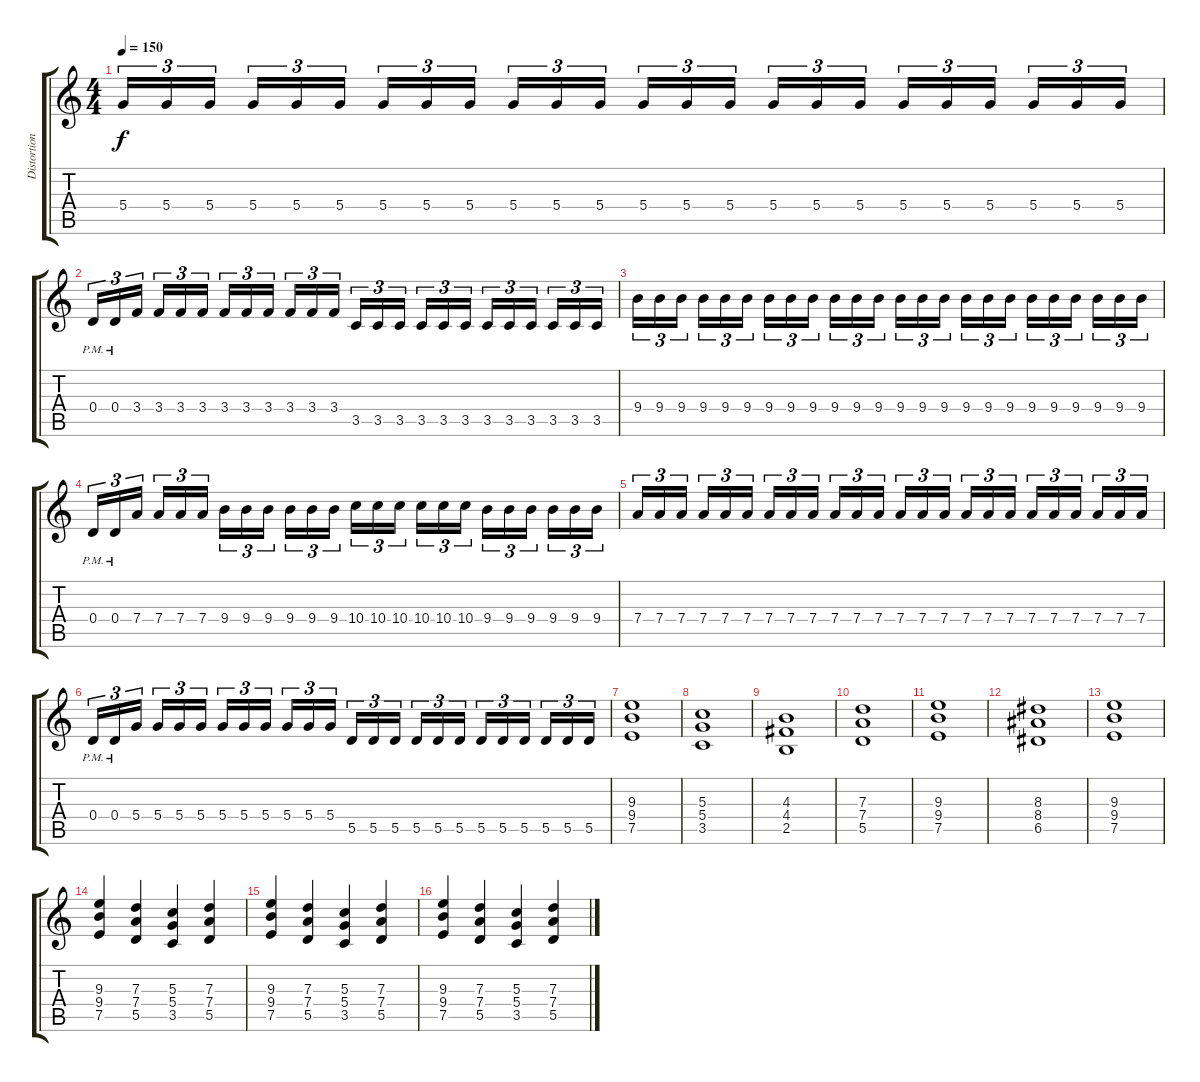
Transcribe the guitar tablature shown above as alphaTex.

\track ("Distortion Guitar 2" "Distortion") {instrument distortionguitar}
\staff {score tabs}
\tuning (E4 B3 G3 D3 A2 E2) {hide}
\ts (4 4)
\tempo 150
\clef g2
\ks c
5.4.16{tu (3 2) dy f} 5.4.16{tu (3 2)} 5.4.16{tu (3 2)} 5.4.16{tu (3 2)} 5.4.16{tu (3 2)} 5.4.16{tu (3 2)} 5.4.16{tu (3 2)} 5.4.16{tu (3 2)} 5.4.16{tu (3 2)} 5.4.16{tu (3 2)} 5.4.16{tu (3 2)} 5.4.16{tu (3 2)} 5.4.16{tu (3 2)} 5.4.16{tu (3 2)} 5.4.16{tu (3 2)} 5.4.16{tu (3 2)} 5.4.16{tu (3 2)} 5.4.16{tu (3 2)} 5.4.16{tu (3 2)} 5.4.16{tu (3 2)} 5.4.16{tu (3 2)} 5.4.16{tu (3 2)} 5.4.16{tu (3 2)} 5.4.16{tu (3 2)} |
0.4{pm}.16{tu (3 2)} 0.4{pm}.16{tu (3 2)} 3.4.16{tu (3 2)} 3.4.16{tu (3 2)} 3.4.16{tu (3 2)} 3.4.16{tu (3 2)} 3.4.16{tu (3 2)} 3.4.16{tu (3 2)} 3.4.16{tu (3 2)} 3.4.16{tu (3 2)} 3.4.16{tu (3 2)} 3.4.16{tu (3 2)} 3.5.16{tu (3 2)} 3.5.16{tu (3 2)} 3.5.16{tu (3 2)} 3.5.16{tu (3 2)} 3.5.16{tu (3 2)} 3.5.16{tu (3 2)} 3.5.16{tu (3 2)} 3.5.16{tu (3 2)} 3.5.16{tu (3 2)} 3.5.16{tu (3 2)} 3.5.16{tu (3 2)} 3.5.16{tu (3 2)} |
9.4.16{tu (3 2)} 9.4.16{tu (3 2)} 9.4.16{tu (3 2)} 9.4.16{tu (3 2)} 9.4.16{tu (3 2)} 9.4.16{tu (3 2)} 9.4.16{tu (3 2)} 9.4.16{tu (3 2)} 9.4.16{tu (3 2)} 9.4.16{tu (3 2)} 9.4.16{tu (3 2)} 9.4.16{tu (3 2)} 9.4.16{tu (3 2)} 9.4.16{tu (3 2)} 9.4.16{tu (3 2)} 9.4.16{tu (3 2)} 9.4.16{tu (3 2)} 9.4.16{tu (3 2)} 9.4.16{tu (3 2)} 9.4.16{tu (3 2)} 9.4.16{tu (3 2)} 9.4.16{tu (3 2)} 9.4.16{tu (3 2)} 9.4.16{tu (3 2)} |
0.4{pm}.16{tu (3 2)} 0.4{pm}.16{tu (3 2)} 7.4.16{tu (3 2)} 7.4.16{tu (3 2)} 7.4.16{tu (3 2)} 7.4.16{tu (3 2)} 9.4.16{tu (3 2)} 9.4.16{tu (3 2)} 9.4.16{tu (3 2)} 9.4.16{tu (3 2)} 9.4.16{tu (3 2)} 9.4.16{tu (3 2)} 10.4.16{tu (3 2)} 10.4.16{tu (3 2)} 10.4.16{tu (3 2)} 10.4.16{tu (3 2)} 10.4.16{tu (3 2)} 10.4.16{tu (3 2)} 9.4.16{tu (3 2)} 9.4.16{tu (3 2)} 9.4.16{tu (3 2)} 9.4.16{tu (3 2)} 9.4.16{tu (3 2)} 9.4.16{tu (3 2)} |
7.4.16{tu (3 2)} 7.4.16{tu (3 2)} 7.4.16{tu (3 2)} 7.4.16{tu (3 2)} 7.4.16{tu (3 2)} 7.4.16{tu (3 2)} 7.4.16{tu (3 2)} 7.4.16{tu (3 2)} 7.4.16{tu (3 2)} 7.4.16{tu (3 2)} 7.4.16{tu (3 2)} 7.4.16{tu (3 2)} 7.4.16{tu (3 2)} 7.4.16{tu (3 2)} 7.4.16{tu (3 2)} 7.4.16{tu (3 2)} 7.4.16{tu (3 2)} 7.4.16{tu (3 2)} 7.4.16{tu (3 2)} 7.4.16{tu (3 2)} 7.4.16{tu (3 2)} 7.4.16{tu (3 2)} 7.4.16{tu (3 2)} 7.4.16{tu (3 2)} |
0.4{pm}.16{tu (3 2)} 0.4{pm}.16{tu (3 2)} 5.4.16{tu (3 2)} 5.4.16{tu (3 2)} 5.4.16{tu (3 2)} 5.4.16{tu (3 2)} 5.4.16{tu (3 2)} 5.4.16{tu (3 2)} 5.4.16{tu (3 2)} 5.4.16{tu (3 2)} 5.4.16{tu (3 2)} 5.4.16{tu (3 2)} 5.5.16{tu (3 2)} 5.5.16{tu (3 2)} 5.5.16{tu (3 2)} 5.5.16{tu (3 2)} 5.5.16{tu (3 2)} 5.5.16{tu (3 2)} 5.5.16{tu (3 2)} 5.5.16{tu (3 2)} 5.5.16{tu (3 2)} 5.5.16{tu (3 2)} 5.5.16{tu (3 2)} 5.5.16{tu (3 2)} |
(9.3 9.4 7.5).1 |
(5.3 5.4 3.5).1 |
(4.3 4.4 2.5).1 |
(7.3 7.4 5.5).1 |
(9.3 9.4 7.5).1 |
(8.3 8.4 6.5).1 |
(9.3 9.4 7.5).1 |
(9.3 9.4 7.5).4 (7.3 7.4 5.5).4 (5.3 5.4 3.5).4 (7.3 7.4 5.5).4 |
(9.3 9.4 7.5).4 (7.3 7.4 5.5).4 (5.3 5.4 3.5).4 (7.3 7.4 5.5).4 |
(9.3 9.4 7.5).4 (7.3 7.4 5.5).4 (5.3 5.4 3.5).4 (7.3 7.4 5.5).4
